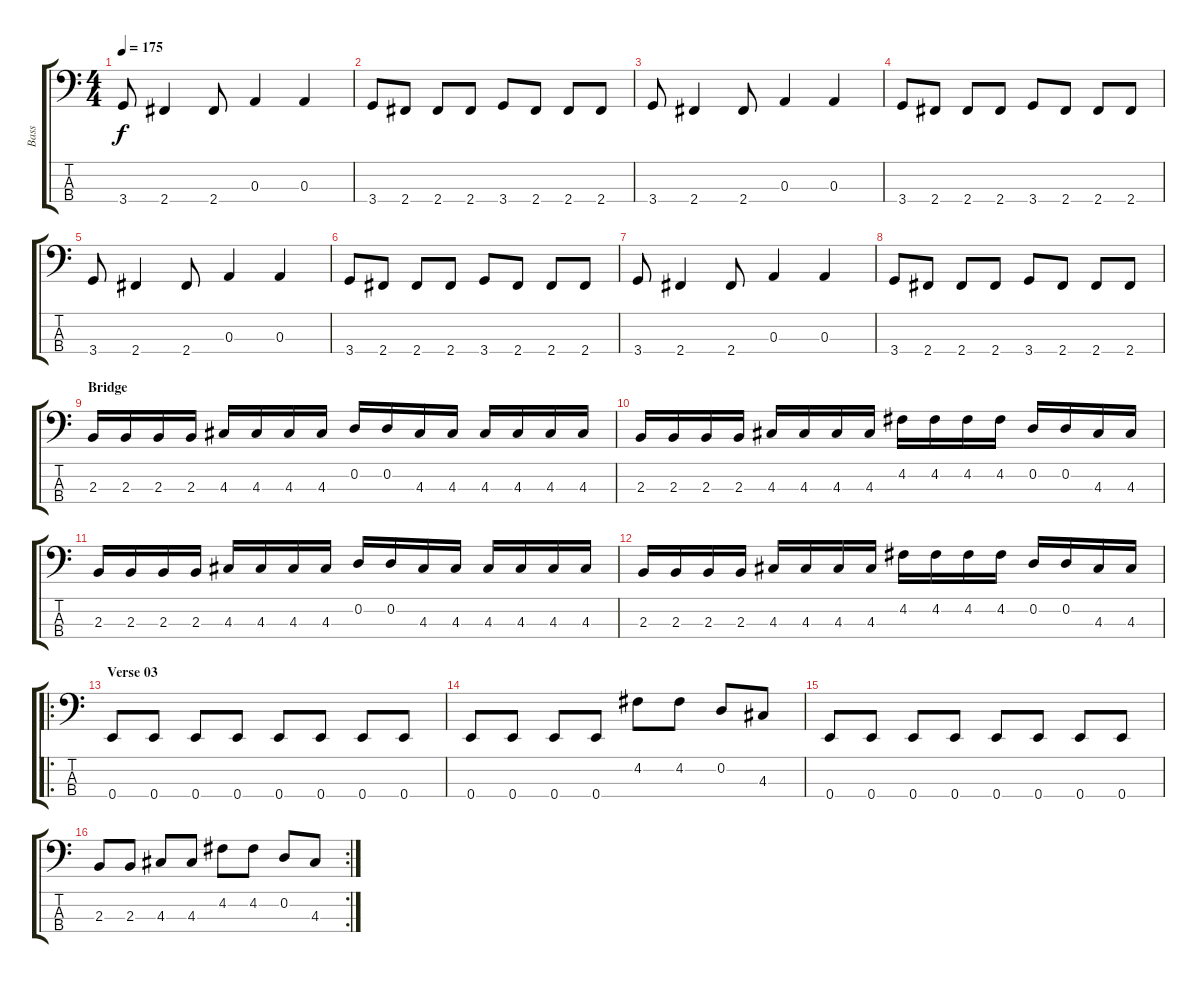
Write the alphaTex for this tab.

\track ("Bass" "Bass") {instrument electricbassfinger}
\staff {score tabs}
\tuning (G2 D2 A1 E1) {hide}
\ts (4 4)
\tempo 175
\clef f4
\ks c
3.4.8{dy f} 2.4.4 2.4.8 0.3.4 0.3.4 |
3.4.8 2.4.8 2.4.8 2.4.8 3.4.8 2.4.8 2.4.8 2.4.8 |
3.4.8 2.4.4 2.4.8 0.3.4 0.3.4 |
3.4.8 2.4.8 2.4.8 2.4.8 3.4.8 2.4.8 2.4.8 2.4.8 |
3.4.8 2.4.4 2.4.8 0.3.4 0.3.4 |
3.4.8 2.4.8 2.4.8 2.4.8 3.4.8 2.4.8 2.4.8 2.4.8 |
3.4.8 2.4.4 2.4.8 0.3.4 0.3.4 |
3.4.8 2.4.8 2.4.8 2.4.8 3.4.8 2.4.8 2.4.8 2.4.8 |
\section ("" "Bridge")
2.3.16 2.3.16 2.3.16 2.3.16 4.3.16 4.3.16 4.3.16 4.3.16 0.2.16 0.2.16 4.3.16 4.3.16 4.3.16 4.3.16 4.3.16 4.3.16 |
2.3.16 2.3.16 2.3.16 2.3.16 4.3.16 4.3.16 4.3.16 4.3.16 4.2.16 4.2.16 4.2.16 4.2.16 0.2.16 0.2.16 4.3.16 4.3.16 |
2.3.16 2.3.16 2.3.16 2.3.16 4.3.16 4.3.16 4.3.16 4.3.16 0.2.16 0.2.16 4.3.16 4.3.16 4.3.16 4.3.16 4.3.16 4.3.16 |
2.3.16 2.3.16 2.3.16 2.3.16 4.3.16 4.3.16 4.3.16 4.3.16 4.2.16 4.2.16 4.2.16 4.2.16 0.2.16 0.2.16 4.3.16 4.3.16 |
\ro
\section ("" "Verse 03")
0.4.8 0.4.8 0.4.8 0.4.8 0.4.8 0.4.8 0.4.8 0.4.8 |
0.4.8 0.4.8 0.4.8 0.4.8 4.2.8 4.2.8 0.2.8 4.3.8 |
0.4.8 0.4.8 0.4.8 0.4.8 0.4.8 0.4.8 0.4.8 0.4.8 |
\rc 2
2.3.8 2.3.8 4.3.8 4.3.8 4.2.8 4.2.8 0.2.8 4.3.8
